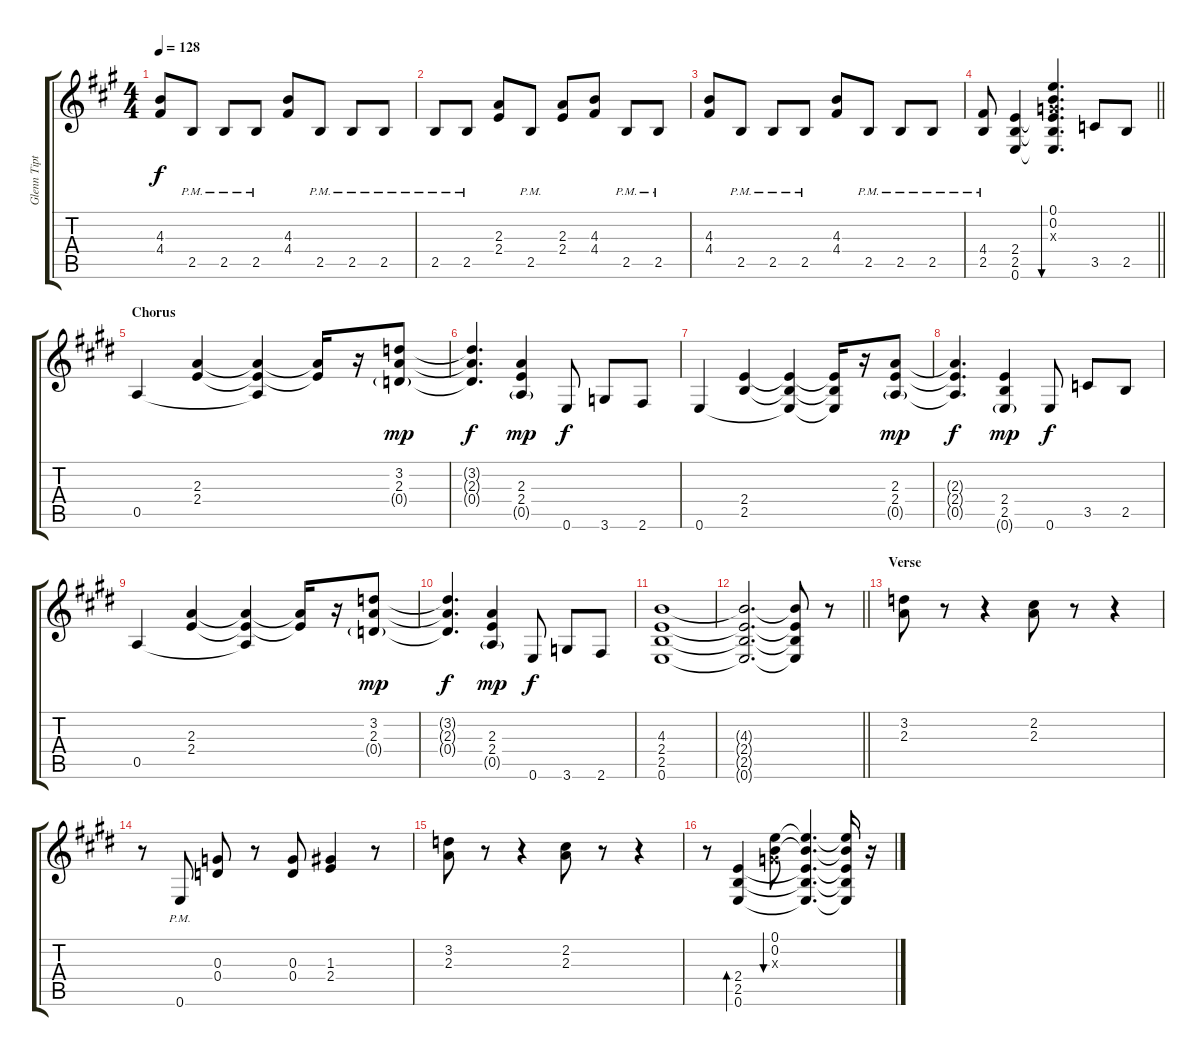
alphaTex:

\track ("Glenn Tipton" "Glenn Tipt") {instrument overdrivenguitar}
\staff {score tabs}
\tuning (E4 B3 G3 D3 A2 E2) {hide}
\ts (4 4)
\tempo 128
\clef g2
\ks a
(4.3 4.4).8{dy f} 2.5{pm}.8 2.5{pm}.8 2.5{pm}.8 (4.3 4.4).8 2.5{pm}.8 2.5{pm}.8 2.5{pm}.8 |
2.5{pm}.8 2.5{pm}.8 (2.3 2.4).8 2.5{pm}.8 (2.3 2.4).8 (4.3 4.4).8 2.5{pm}.8 2.5{pm}.8 |
(4.3 4.4).8 2.5{pm}.8 2.5{pm}.8 2.5{pm}.8 (4.3 4.4).8 2.5{pm}.8 2.5{pm}.8 2.5{pm}.8 |
\barLineRight lightlight
(4.4{pm} 2.5{pm}).8 (2.4 2.5 0.6).4 (0.1 0.2 0.3{x} 2.4{t} 2.5{t} 0.6{t}).4{d bu 30} 3.5.8 2.5.8 |
\section ("" "Chorus")
\ks e
0.5.4 (2.3 2.4).4 (2.3{t} 2.4{t} 0.5{t}).4 (2.3{t} 2.4{t}).16 r.16 (3.2 2.3 0.4{g}).8{dy mp} |
(3.2{t} 2.3{t} 0.4{t}).4{d dy f} (2.3 2.4 0.5{g}).4{dy mp} 0.6.8{dy f} 3.6.8 2.6.8 |
0.6.4 (2.4 2.5).4 (2.4{t} 2.5{t} 0.6{t}).4 (2.4{t} 2.5{t} 0.6{t}).16 r.16 (2.3 2.4 0.5{g}).8{dy mp} |
(2.3{t} 2.4{t} 0.5{t}).4{d dy f} (2.4 2.5 0.6{g}).4{dy mp} 0.6.8{dy f} 3.5.8 2.5.8 |
0.5.4 (2.3 2.4).4 (2.3{t} 2.4{t} 0.5{t}).4 (2.3{t} 2.4{t}).16 r.16 (3.2 2.3 0.4{g}).8{dy mp} |
(3.2{t} 2.3{t} 0.4{t}).4{d dy f} (2.3 2.4 0.5{g}).4{dy mp} 0.6.8{dy f} 3.6.8 2.6.8 |
(4.3 2.4 2.5 0.6).1{volume 6} |
\barLineRight lightlight
(4.3{t} 2.4{t} 2.5{t} 0.6{t}).2{d} (4.3{t} 2.4{t} 2.5{t} 0.6{t}).8 r.8{volume 15} |
\section ("" "Verse")
(3.2 2.3).8 r.8 r.4 (2.2 2.3).8 r.8 r.4 |
r.8 0.6{pm}.8 (0.3 0.4).8 r.8 (0.3 0.4).8 (1.3 2.4).4 r.8 |
(3.2 2.3).8 r.8 r.4 (2.2 2.3).8 r.8 r.4 |
r.8 (2.4 2.5 0.6).4{bd 120} (0.1 0.2 0.3{x}).8{bu 30} (0.1{t} 0.2{t} 2.4{t} 2.5{t} 0.6{t}).4{d} (0.1{t} 0.2{t} 2.4{t} 2.5{t} 0.6{t}).16 r.16
